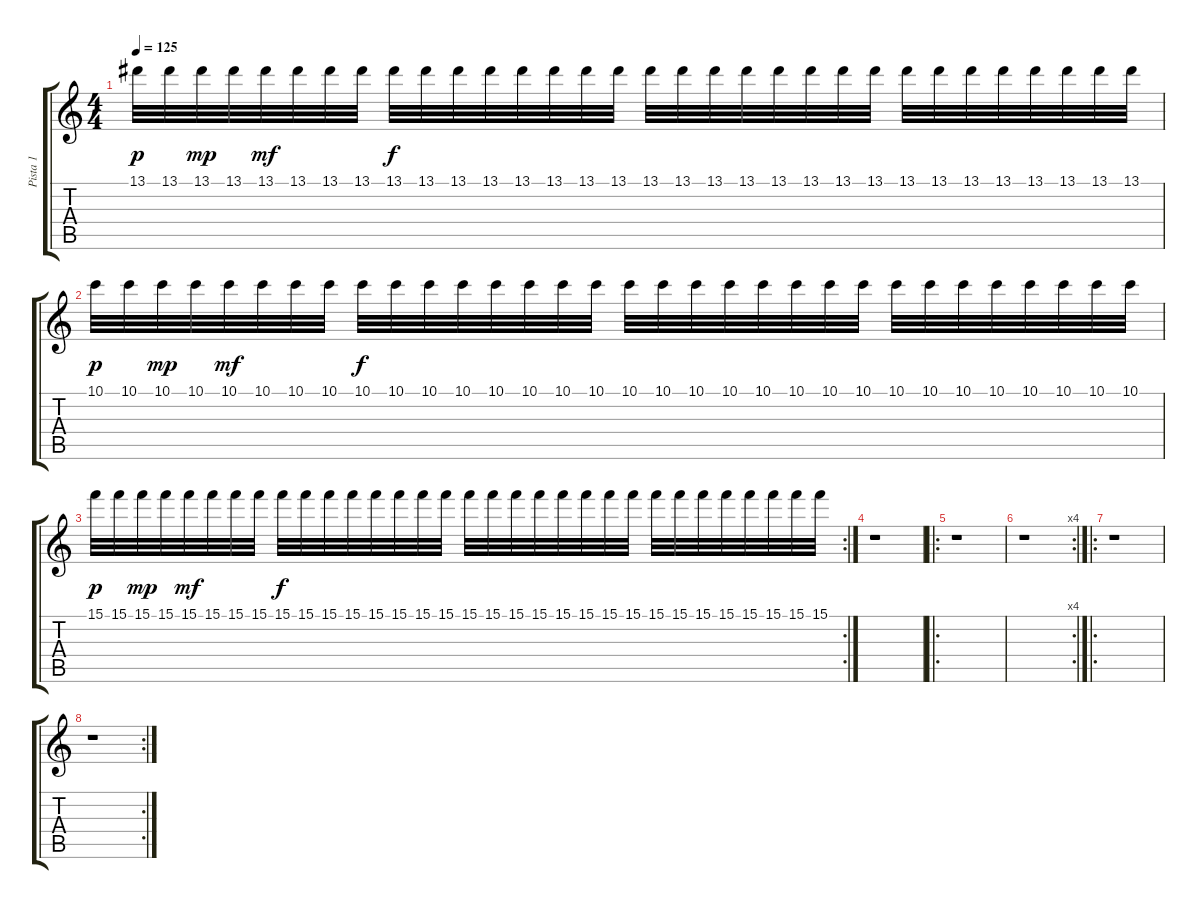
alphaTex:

\track ("Pista 1" "Pista 1") {instrument acousticguitarsteel}
\staff {score tabs}
\tuning (D4 A3 F3 C3 G2 C2) {hide}
\ts (4 4)
\tempo 125
\clef g2
\ks c
13.1.32{dy p} 13.1.32 13.1.32{dy mp} 13.1.32 13.1.32{dy mf} 13.1.32 13.1.32 13.1.32 13.1.32{dy f} 13.1.32 13.1.32 13.1.32 13.1.32 13.1.32 13.1.32 13.1.32 13.1.32 13.1.32 13.1.32 13.1.32 13.1.32 13.1.32 13.1.32 13.1.32 13.1.32 13.1.32 13.1.32 13.1.32 13.1.32 13.1.32 13.1.32 13.1.32 |
10.1.32{dy p} 10.1.32 10.1.32{dy mp} 10.1.32 10.1.32{dy mf} 10.1.32 10.1.32 10.1.32 10.1.32{dy f} 10.1.32 10.1.32 10.1.32 10.1.32 10.1.32 10.1.32 10.1.32 10.1.32 10.1.32 10.1.32 10.1.32 10.1.32 10.1.32 10.1.32 10.1.32 10.1.32 10.1.32 10.1.32 10.1.32 10.1.32 10.1.32 10.1.32 10.1.32 |
\rc 2
15.1.32{dy p} 15.1.32 15.1.32{dy mp} 15.1.32 15.1.32{dy mf} 15.1.32 15.1.32 15.1.32 15.1.32{dy f} 15.1.32 15.1.32 15.1.32 15.1.32 15.1.32 15.1.32 15.1.32 15.1.32 15.1.32 15.1.32 15.1.32 15.1.32 15.1.32 15.1.32 15.1.32 15.1.32 15.1.32 15.1.32 15.1.32 15.1.32 15.1.32 15.1.32 15.1.32 |
r.1 |
\ro
r.1 |
\rc 4
r.1 |
\ro
r.1 |
\rc 2
r.1
